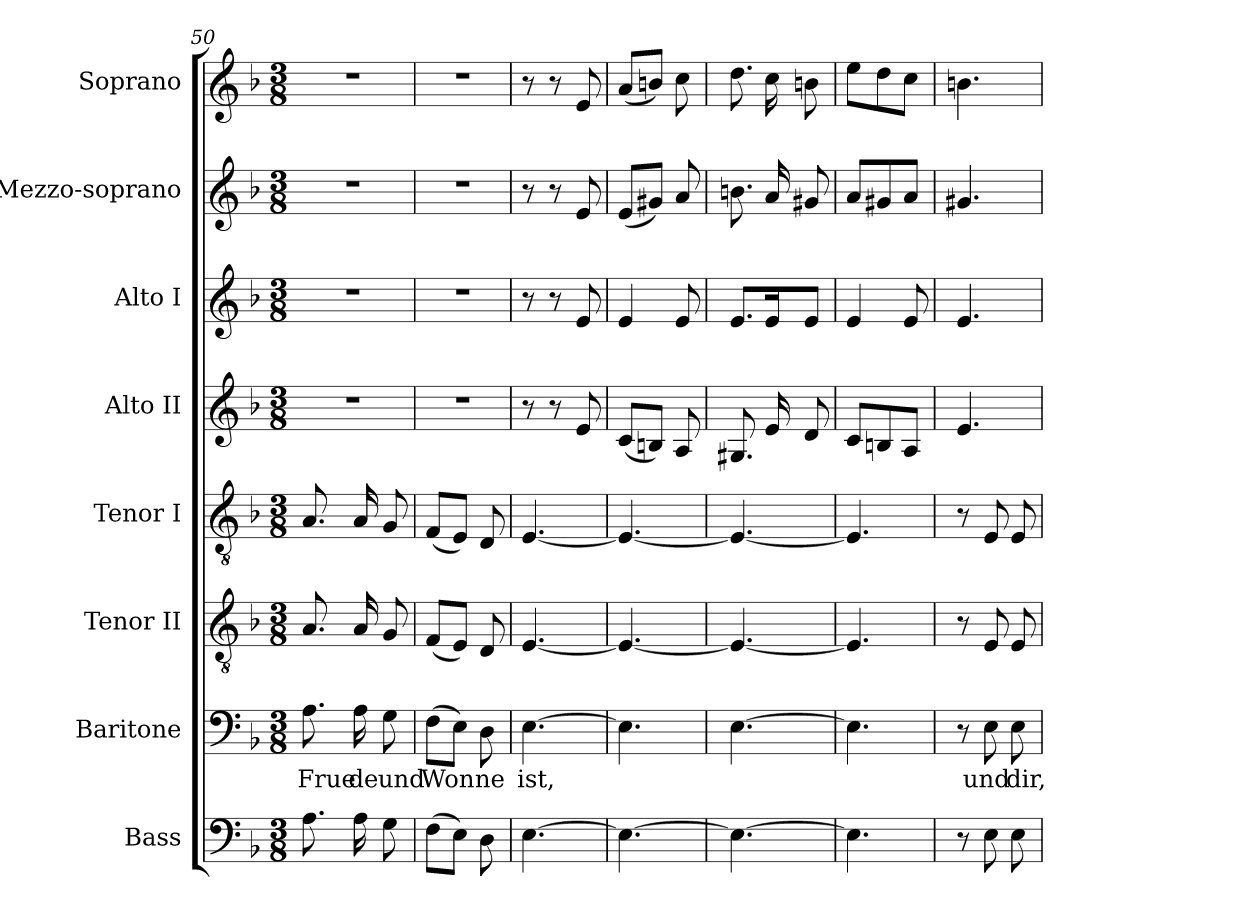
**kern	**kern	**text	**kern	**kern	**kern	**kern	**kern	**kern
*part8	*part7	*part7	*part6	*part5	*part4	*part3	*part2	*part1
*staff8	*staff7	*staff7	*staff6	*staff5	*staff4	*staff3	*staff2	*staff1
*I"Bass	*I"Baritone	*	*I"Tenor II	*I"Tenor I	*I"Alto II	*I"Alto I	*I"Mezzo-soprano	*I"Soprano
*I'B.	*I'Bar.	*	*I'T. II	*	*I'A. II	*I'A. I	*I'Mzs.	*I'S.
*clefF4	*clefF4	*	*clefGv2	*clefGv2	*clefG2	*clefG2	*clefG2	*clefG2
*k[b-]	*k[b-]	*	*k[b-]	*k[b-]	*k[b-]	*k[b-]	*k[b-]	*k[b-]
*M3/8	*M3/8	*	*M3/8	*M3/8	*M3/8	*M3/8	*M3/8	*M3/8
=50	=50	=50	=50	=50	=50	=50	=50	=50
8.A\	8.A\	Frue	8.A/	8.A/	4.r	4.r	4.r	4.r
16A\	16A\	de	16A/	16A/	.	.	.	.
8G\	8G\	und	8G/	8G/	.	.	.	.
=51	=51	=51	=51	=51	=51	=51	=51	=51
(8F\L	(8F\L	Won	(8F/L	(8F/L	4.r	4.r	4.r	4.r
8E\J)	8E\J)	.	8E/J)	8E/J)	.	.	.	.
8D\	8D\	ne	8D/	8D/	.	.	.	.
=52	=52	=52	=52	=52	=52	=52	=52	=52
[4.E\	[4.E\	ist,	[4.E/	[4.E/	8r	8r	8r	8r
.	.	.	.	.	8r	8r	8r	8r
.	.	.	.	.	8e/	8e/	8e/	8e/
=53	=53	=53	=53	=53	=53	=53	=53	=53
4.E\_	4.E\]	.	4.E/_	4.E/_	(8c/L	4e/	(8e/L	(8a/L
.	.	.	.	.	8Bn/J)	.	8g#X/J)	8bn/J)
.	.	.	.	.	8A/	8e/	8a/	8cc\
=54	=54	=54	=54	=54	=54	=54	=54	=54
4.E\_	[4.E\	.	4.E/_	4.E/_	8.G#X/	8.e/L	8.bn\	8.dd\
.	.	.	.	.	16e/	16e/K	16a/	16cc\
.	.	.	.	.	8d/	8e/J	8g#X/	8bn\
=55	=55	=55	=55	=55	=55	=55	=55	=55
4.E\]	4.E\]	.	4.E/]	4.E/]	8c/L	4e/	8a/L	8ee\L
.	.	.	.	.	8Bn/	.	8g#X/	8dd\
.	.	.	.	.	8A/J	8e/	8a/J	8cc\J
!!LO:PB:g=z
=56	=56	=56	=56	=56	=56	=56	=56	=56
8r	8r	.	8r	8r	4.e/	4.e/	4.g#X/	4.bn\
8E\	8E\	und	8E/	8E/	.	.	.	.
8E\	8E\	dir,	8E/	8E/	.	.	.	.
=	=	=	=	=	=	=	=	=
*-	*-	*-	*-	*-	*-	*-	*-	*-
